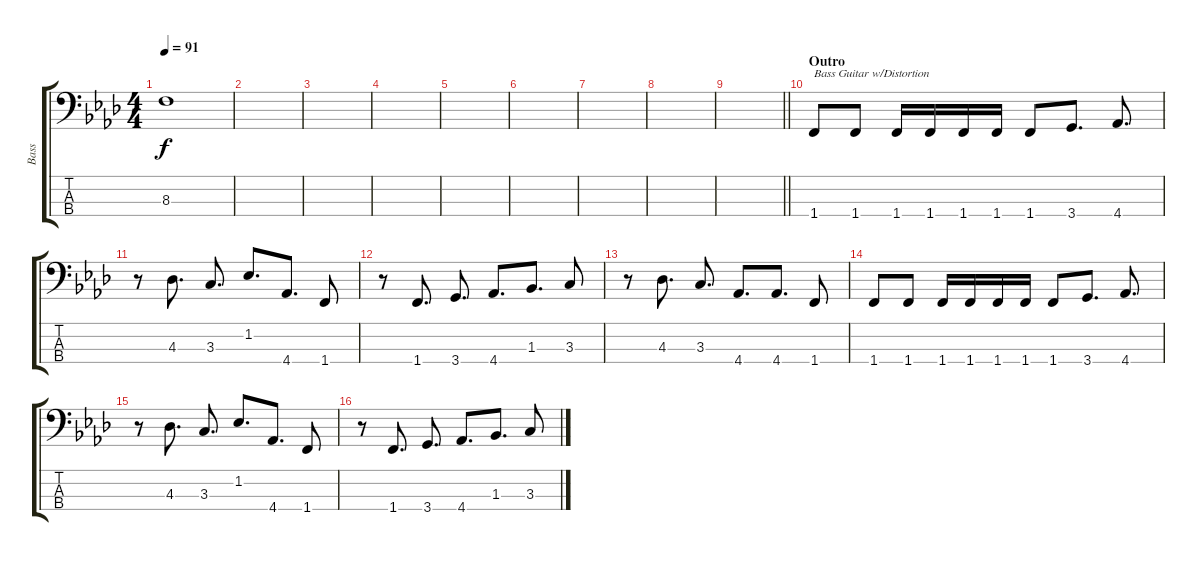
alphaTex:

\track ("Bass" "Bass") {instrument electricbassfinger}
\staff {score tabs}
\tuning (G2 D2 A1 E1) {hide}
\ts (4 4)
\tempo 91
\clef f4
\ks fminor
8.3{t}.1{dy f} |
|
|
|
|
|
|
|
\barLineRight lightlight
|
\section ("" "Outro")
1.4.8{txt "Bass Guitar w/Distortion" volume 13 instrument lead2sawtooth} 1.4.8 1.4.16 1.4.16 1.4.16 1.4.16 1.4.8 3.4.8{d} 4.4.8{d} |
r.8 4.3.8{d} 3.3.8{d} 1.2.8{d} 4.4.8{d} 1.4.8 |
r.8 1.4.8{d} 3.4.8{d} 4.4.8{d} 1.3.8{d} 3.3.8 |
r.8 4.3.8{d} 3.3.8{d} 4.4.8{d} 4.4.8{d} 1.4.8 |
1.4.8 1.4.8 1.4.16 1.4.16 1.4.16 1.4.16 1.4.8 3.4.8{d} 4.4.8{d} |
r.8 4.3.8{d} 3.3.8{d} 1.2.8{d} 4.4.8{d} 1.4.8 |
r.8 1.4.8{d} 3.4.8{d} 4.4.8{d} 1.3.8{d} 3.3.8
